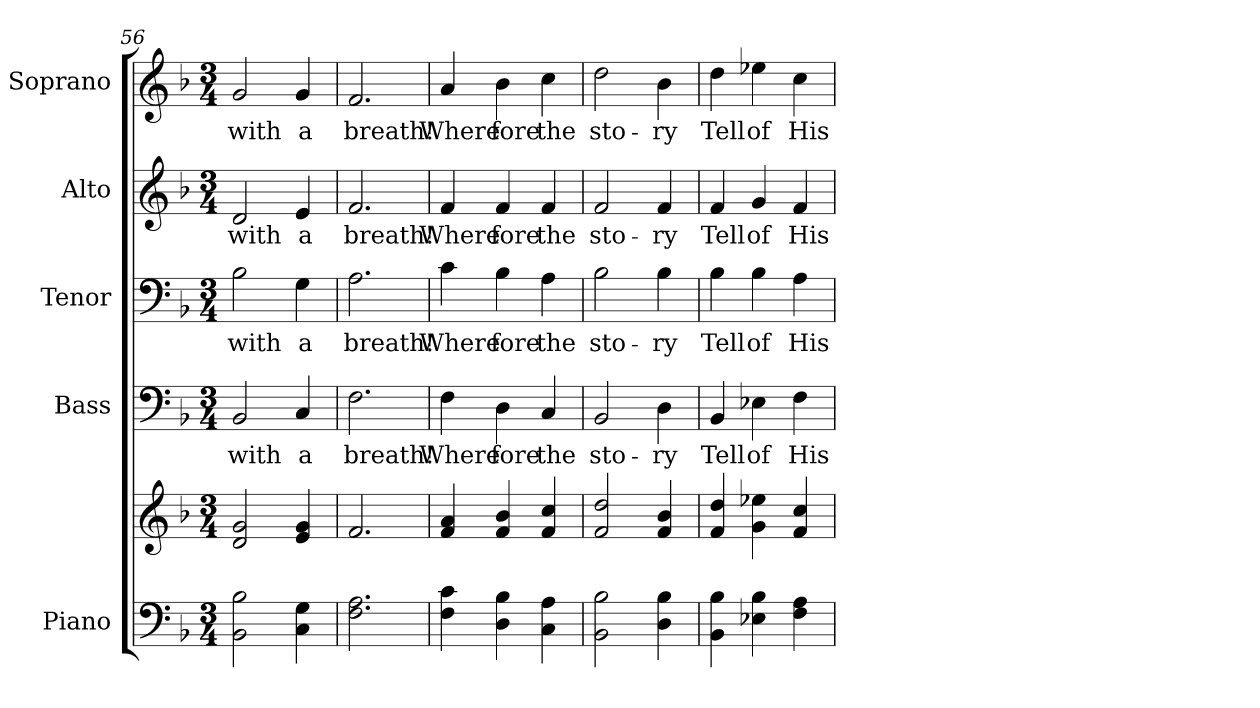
**kern	**kern	**kern	**text	**kern	**text	**kern	**text	**kern	**text
*part5	*part5	*part4	*part4	*part3	*part3	*part2	*part2	*part1	*part1
*staff6	*staff5	*staff4	*staff4	*staff3	*staff3	*staff2	*staff2	*staff1	*staff1
*I"Piano	*	*I"Bass	*	*I"Tenor	*	*I"Alto	*	*I"Soprano	*
*I'Pno.	*	*I'B.	*	*I'T.	*	*I'A.	*	*I'S.	*
*clefF4	*clefG2	*clefF4	*	*clefF4	*	*clefG2	*	*clefG2	*
*k[b-]	*k[b-]	*k[b-]	*	*k[b-]	*	*k[b-]	*	*k[b-]	*
*F:	*F:	*F:	*	*F:	*	*F:	*	*F:	*
*M3/4	*M3/4	*M3/4	*	*M3/4	*	*M3/4	*	*M3/4	*
=56	=56	=56	=56	=56	=56	=56	=56	=56	=56
!	!	!	!LO:LY:b:color=#000000	!	!	!	!	!	!
!	!	!	!	!	!LO:LY:b:color=#000000	!	!	!	!
!	!	!	!	!	!	!	!LO:LY:b:color=#000000	!	!
!	!	!	!	!	!	!	!	!	!LO:LY:b:color=#000000
2BB-i\ 2B-i	2di/ 2gi	2BB-i/	with	2B-i\	with	2di/	with	2gi/	with
!	!	!	!LO:LY:b:color=#000000	!	!	!	!	!	!
!	!	!	!	!	!LO:LY:b:color=#000000	!	!	!	!
!	!	!	!	!	!	!	!LO:LY:b:color=#000000	!	!
!	!	!	!	!	!	!	!	!	!LO:LY:b:color=#000000
4Ci\ 4Gi	4ei/ 4gi	4Ci/	a	4Gi\	a	4ei/	a	4gi/	a
!!LO:PB:g=z
=57	=57	=57	=57	=57	=57	=57	=57	=57	=57
!	!	!	!LO:LY:b:color=#000000	!	!	!	!	!	!
!	!	!	!	!	!LO:LY:b:color=#000000	!	!	!	!
!	!	!	!	!	!	!	!LO:LY:b:color=#000000	!	!
!	!	!	!	!	!	!	!	!	!LO:LY:b:color=#000000
2.Fi\ 2.Ai	2.fi/	2.Fi\	breath!	2.Ai\	breath!	2.fi/	breath!	2.fi/	breath!
=58	=58	=58	=58	=58	=58	=58	=58	=58	=58
!	!	!	!LO:LY:b:color=#000000	!	!	!	!	!	!
!	!	!	!	!	!LO:LY:b:color=#000000	!	!	!	!
!	!	!	!	!	!	!	!LO:LY:b:color=#000000	!	!
!	!	!	!	!	!	!	!	!	!LO:LY:b:color=#000000
4Fi\ 4ci	4fi/ 4ai	4Fi\	Where	4ci\	Where	4fi/	Where	4ai/	Where
!	!	!	!LO:LY:b:color=#000000	!	!	!	!	!	!
!	!	!	!	!	!LO:LY:b:color=#000000	!	!	!	!
!	!	!	!	!	!	!	!LO:LY:b:color=#000000	!	!
!	!	!	!	!	!	!	!	!	!LO:LY:b:color=#000000
4Di\ 4B-i	4fi/ 4b-i	4Di\	fore	4B-i\	fore	4fi/	fore	4b-i\	fore
!	!	!	!LO:LY:b:color=#000000	!	!	!	!	!	!
!	!	!	!	!	!LO:LY:b:color=#000000	!	!	!	!
!	!	!	!	!	!	!	!LO:LY:b:color=#000000	!	!
!	!	!	!	!	!	!	!	!	!LO:LY:b:color=#000000
4Ci\ 4Ai	4fi/ 4cci	4Ci/	the	4Ai\	the	4fi/	the	4cci\	the
=59	=59	=59	=59	=59	=59	=59	=59	=59	=59
!	!	!	!LO:LY:b:color=#000000	!	!	!	!	!	!
!	!	!	!	!	!LO:LY:b:color=#000000	!	!	!	!
!	!	!	!	!	!	!	!LO:LY:b:color=#000000	!	!
!	!	!	!	!	!	!	!	!	!LO:LY:b:color=#000000
2BB-i\ 2B-i	2fi/ 2ddi	2BB-i/	sto-	2B-i\	sto-	2fi/	sto-	2ddi\	sto-
!	!	!	!LO:LY:b:color=#000000	!	!	!	!	!	!
!	!	!	!	!	!LO:LY:b:color=#000000	!	!	!	!
!	!	!	!	!	!	!	!LO:LY:b:color=#000000	!	!
!	!	!	!	!	!	!	!	!	!LO:LY:b:color=#000000
4Di\ 4B-i	4fi/ 4b-i	4Di\	-ry	4B-i\	-ry	4fi/	-ry	4b-i\	-ry
=60	=60	=60	=60	=60	=60	=60	=60	=60	=60
!	!	!	!LO:LY:b:color=#000000	!	!	!	!	!	!
!	!	!	!	!	!LO:LY:b:color=#000000	!	!	!	!
!	!	!	!	!	!	!	!LO:LY:b:color=#000000	!	!
!	!	!	!	!	!	!	!	!	!LO:LY:b:color=#000000
4BB-i\ 4B-i	4fi/ 4ddi	4BB-i/	Tell	4B-i\	Tell	4fi/	Tell	4ddi\	Tell
!	!	!	!LO:LY:b:color=#000000	!	!	!	!	!	!
!	!	!	!	!	!LO:LY:b:color=#000000	!	!	!	!
!	!	!	!	!	!	!	!LO:LY:b:color=#000000	!	!
!	!	!	!	!	!	!	!	!	!LO:LY:b:color=#000000
4E-Xi\ 4B-i	4gi\ 4ee-Xi	4E-Xi\	of	4B-i\	of	4gi/	of	4ee-Xi\	of
!	!	!	!LO:LY:b:color=#000000	!	!	!	!	!	!
!	!	!	!	!	!LO:LY:b:color=#000000	!	!	!	!
!	!	!	!	!	!	!	!LO:LY:b:color=#000000	!	!
!	!	!	!	!	!	!	!	!	!LO:LY:b:color=#000000
4Fi\ 4Ai	4fi/ 4cci	4Fi\	His	4Ai\	His	4fi/	His	4cci\	His
=	=	=	=	=	=	=	=	=	=
*-	*-	*-	*-	*-	*-	*-	*-	*-	*-
